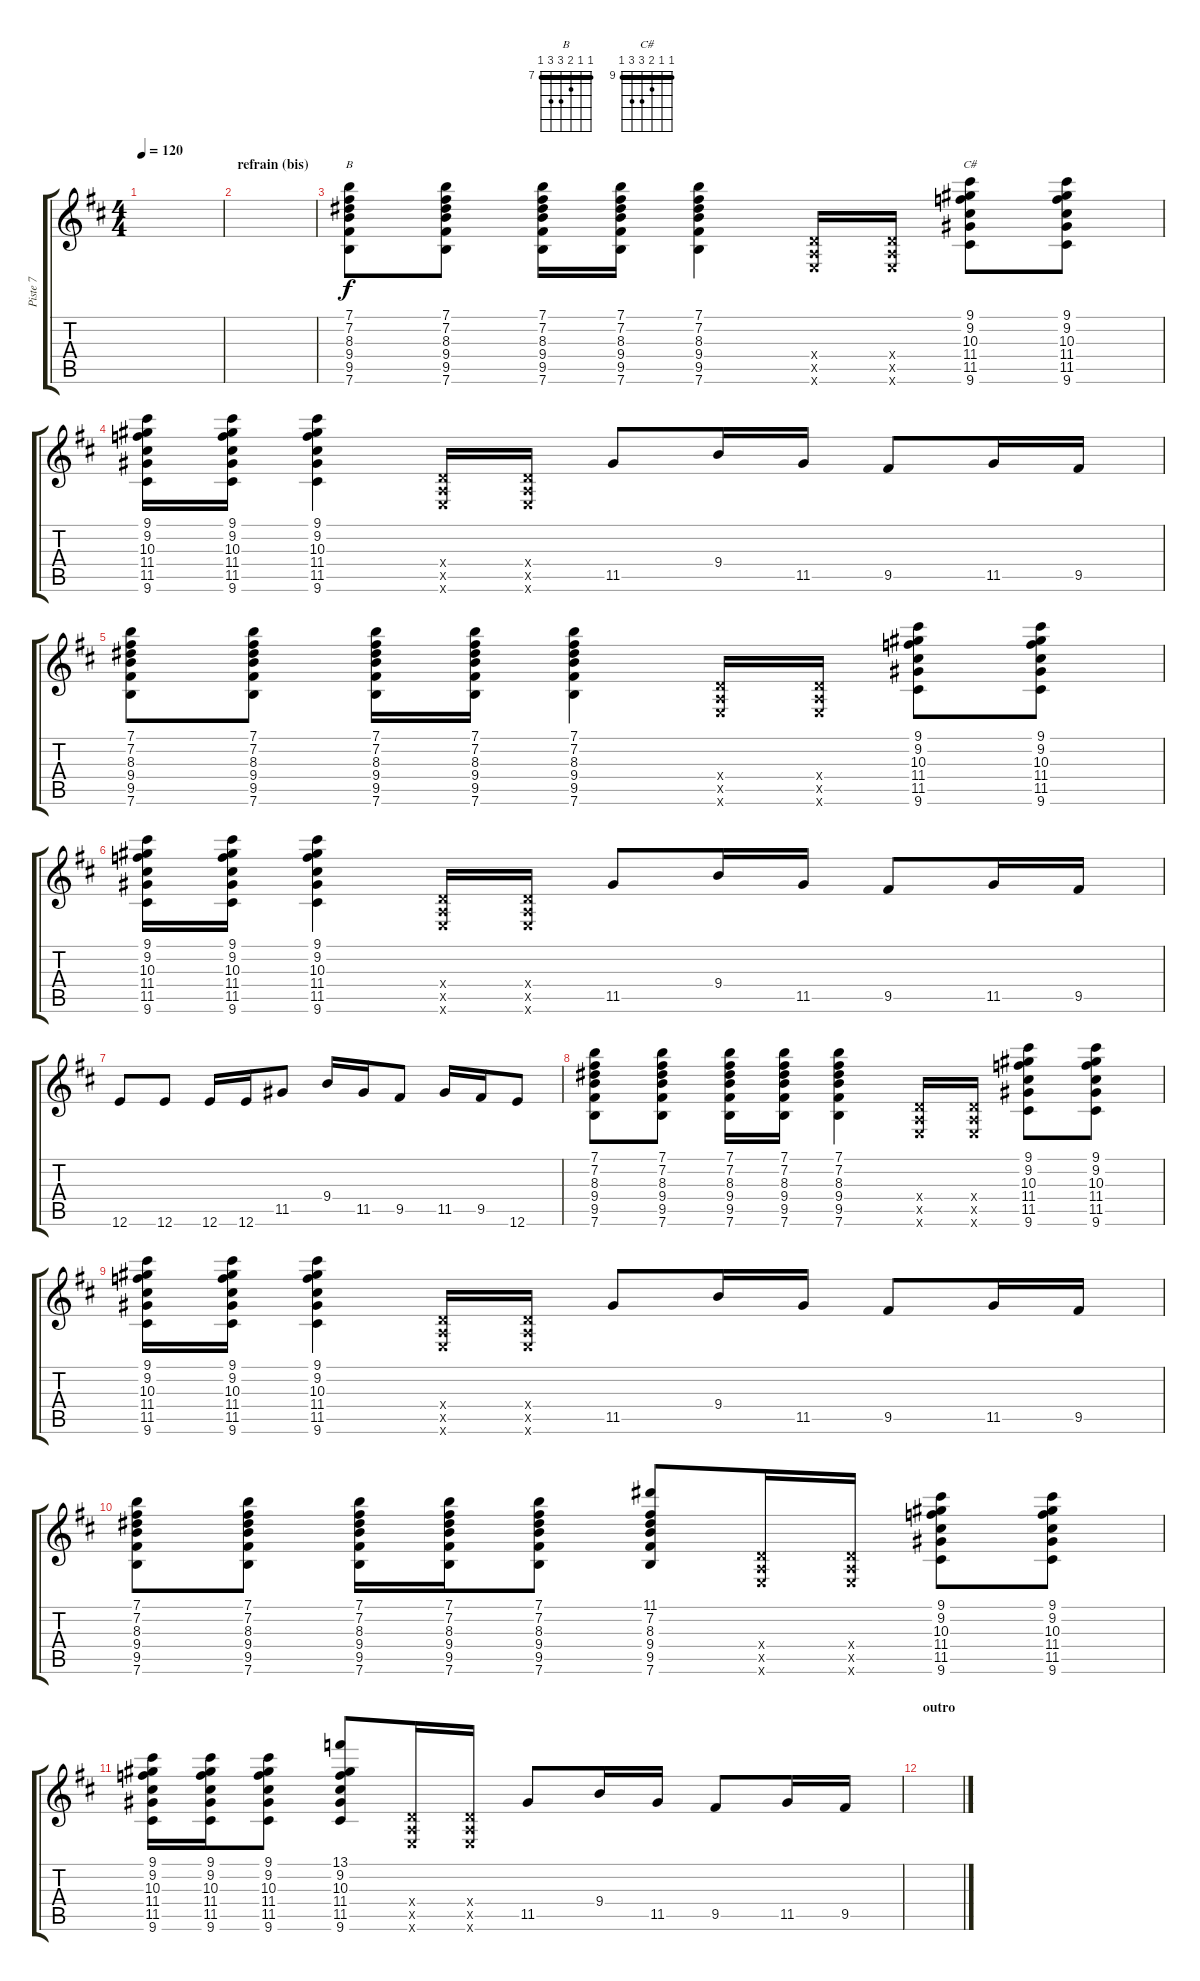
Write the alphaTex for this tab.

\track ("Piste 7" "Piste 7") {instrument acousticguitarnylon}
\staff {score tabs}
\tuning (E4 B3 G3 D3 A2 E2) {hide}
\chord ("B" 7 7 8 9 9 7) {firstfret 7 barre 7}
\chord ("C#" 9 9 10 11 11 9) {firstfret 9 barre 9}
\ts (4 4)
\tempo 120
\clef g2
\ks d
|
\section ("" "refrain (bis)")
|
(7.1 7.2 8.3 9.4 9.5 7.6).8{ch "B" volume 9} (7.1 7.2 8.3 9.4 9.5 7.6).8 (7.1 7.2 8.3 9.4 9.5 7.6).16 (7.1 7.2 8.3 9.4 9.5 7.6).16 (7.1 7.2 8.3 9.4 9.5 7.6).4 (0.4{x} 0.5{x} 0.6{x}).16 (0.4{x} 0.5{x} 0.6{x}).16 (9.1 9.2 10.3 11.4 11.5 9.6).8{ch "C#"} (9.1 9.2 10.3 11.4 11.5 9.6).8 |
(9.1 9.2 10.3 11.4 11.5 9.6).16 (9.1 9.2 10.3 11.4 11.5 9.6).16 (9.1 9.2 10.3 11.4 11.5 9.6).4 (0.4{x} 0.5{x} 0.6{x}).16 (0.4{x} 0.5{x} 0.6{x}).16 11.5.8 9.4.16 11.5.16 9.5.8 11.5.16 9.5.16 |
(7.1 7.2 8.3 9.4 9.5 7.6).8 (7.1 7.2 8.3 9.4 9.5 7.6).8 (7.1 7.2 8.3 9.4 9.5 7.6).16 (7.1 7.2 8.3 9.4 9.5 7.6).16 (7.1 7.2 8.3 9.4 9.5 7.6).4 (0.4{x} 0.5{x} 0.6{x}).16 (0.4{x} 0.5{x} 0.6{x}).16 (9.1 9.2 10.3 11.4 11.5 9.6).8 (9.1 9.2 10.3 11.4 11.5 9.6).8 |
(9.1 9.2 10.3 11.4 11.5 9.6).16 (9.1 9.2 10.3 11.4 11.5 9.6).16 (9.1 9.2 10.3 11.4 11.5 9.6).4 (0.4{x} 0.5{x} 0.6{x}).16 (0.4{x} 0.5{x} 0.6{x}).16 11.5.8 9.4.16 11.5.16 9.5.8 11.5.16 9.5.16 |
12.6.8 12.6.8 12.6.16 12.6.16 11.5.8 9.4.16 11.5.16 9.5.8 11.5.16 9.5.16 12.6.8 |
(7.1 7.2 8.3 9.4 9.5 7.6).8 (7.1 7.2 8.3 9.4 9.5 7.6).8 (7.1 7.2 8.3 9.4 9.5 7.6).16 (7.1 7.2 8.3 9.4 9.5 7.6).16 (7.1 7.2 8.3 9.4 9.5 7.6).4 (0.4{x} 0.5{x} 0.6{x}).16 (0.4{x} 0.5{x} 0.6{x}).16 (9.1 9.2 10.3 11.4 11.5 9.6).8 (9.1 9.2 10.3 11.4 11.5 9.6).8 |
(9.1 9.2 10.3 11.4 11.5 9.6).16 (9.1 9.2 10.3 11.4 11.5 9.6).16 (9.1 9.2 10.3 11.4 11.5 9.6).4 (0.4{x} 0.5{x} 0.6{x}).16 (0.4{x} 0.5{x} 0.6{x}).16 11.5.8 9.4.16 11.5.16 9.5.8 11.5.16 9.5.16 |
(7.1 7.2 8.3 9.4 9.5 7.6).8 (7.1 7.2 8.3 9.4 9.5 7.6).8 (7.1 7.2 8.3 9.4 9.5 7.6).16 (7.1 7.2 8.3 9.4 9.5 7.6).16 (7.1 7.2 8.3 9.4 9.5 7.6).8 (11.1 7.2 8.3 9.4 9.5 7.6).8 (0.4{x} 0.5{x} 0.6{x}).16 (0.4{x} 0.5{x} 0.6{x}).16 (9.1 9.2 10.3 11.4 11.5 9.6).8 (9.1 9.2 10.3 11.4 11.5 9.6).8 |
(9.1 9.2 10.3 11.4 11.5 9.6).16 (9.1 9.2 10.3 11.4 11.5 9.6).16 (9.1 9.2 10.3 11.4 11.5 9.6).8 (13.1 9.2 10.3 11.4 11.5 9.6).8 (0.4{x} 0.5{x} 0.6{x}).16 (0.4{x} 0.5{x} 0.6{x}).16 11.5.8 9.4.16 11.5.16 9.5.8 11.5.16 9.5.16 |
\section ("" "outro")
